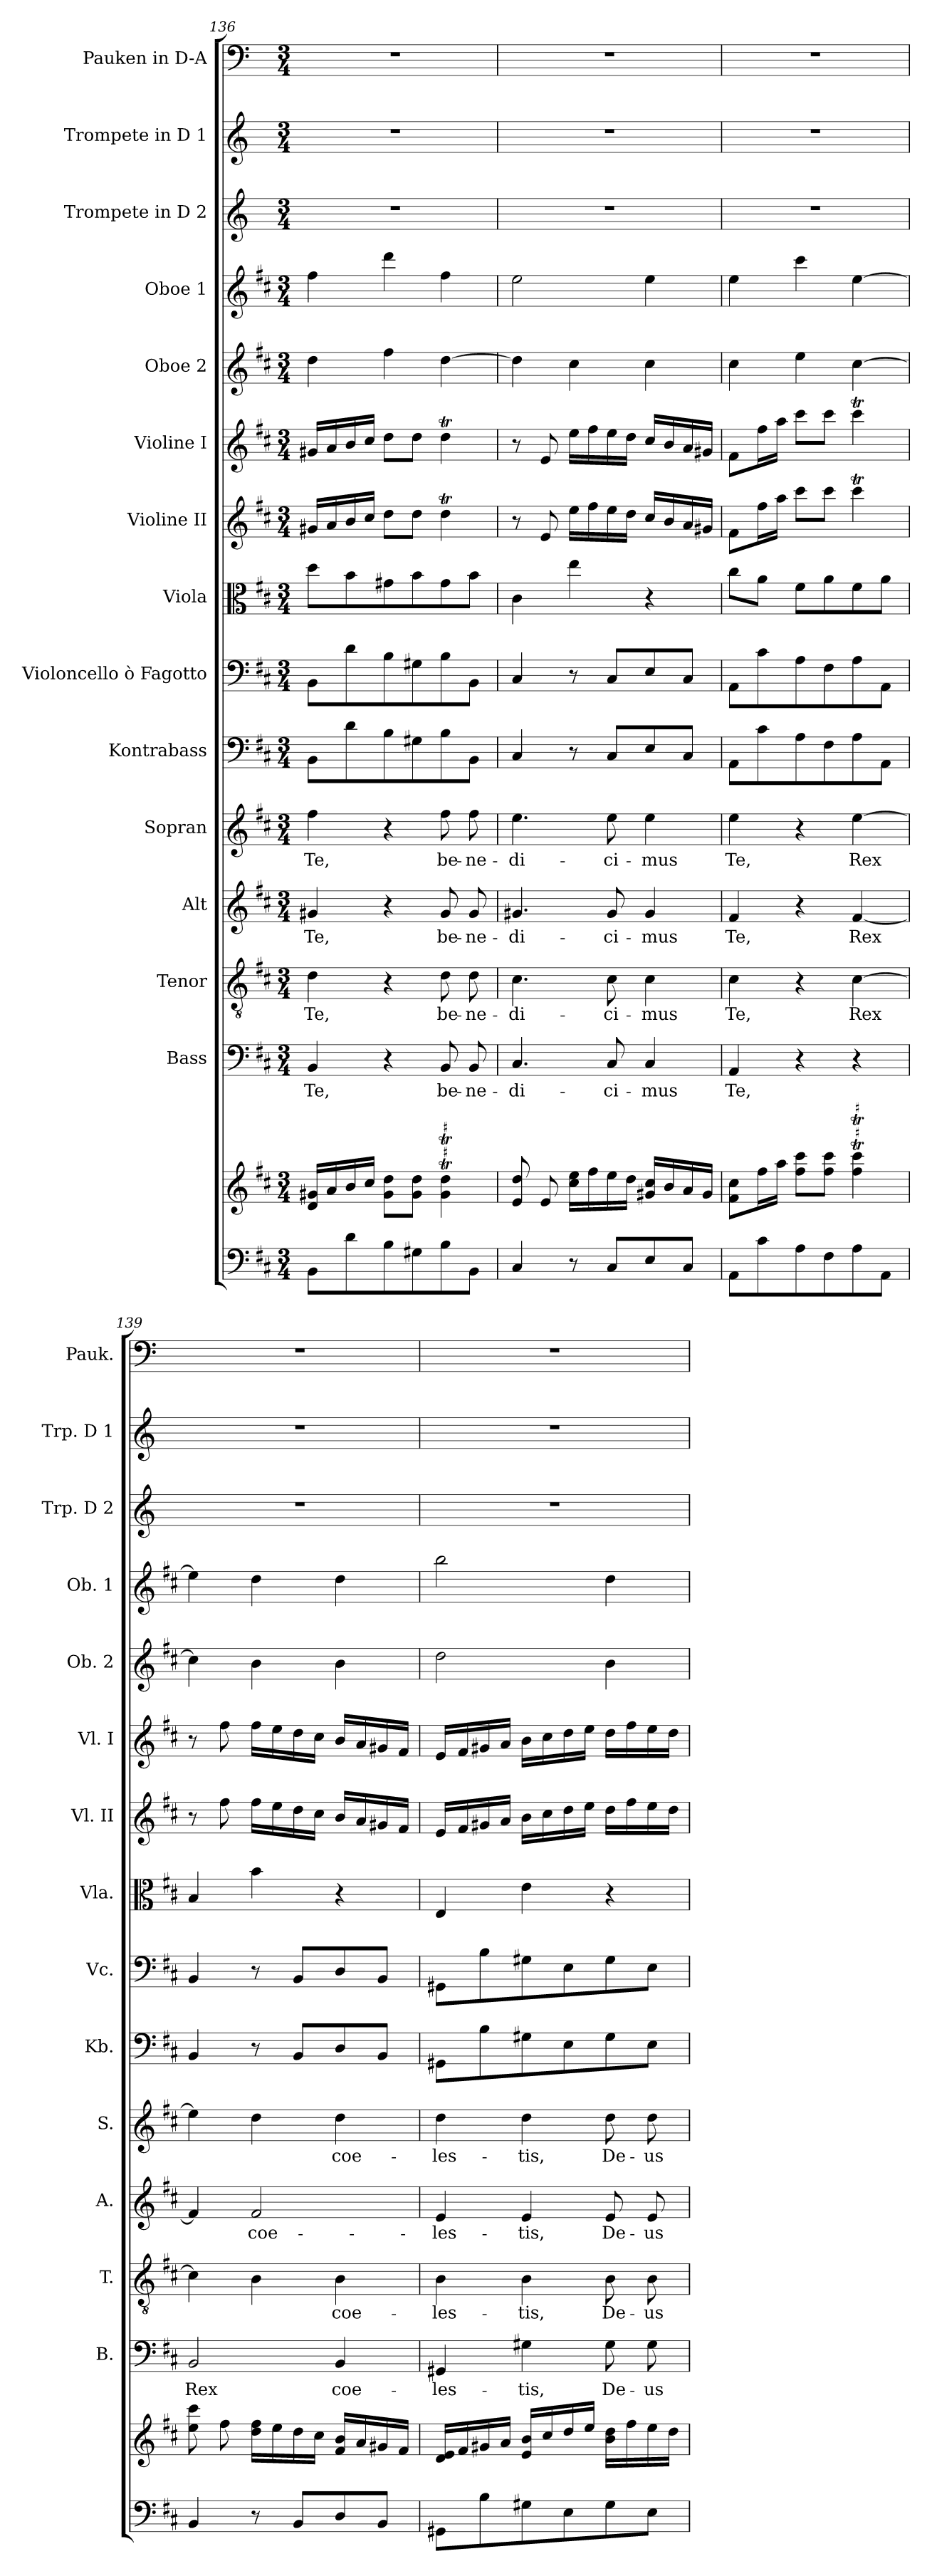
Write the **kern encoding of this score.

**kern	**kern	**kern	**text	**kern	**text	**kern	**text	**kern	**text	**kern	**kern	**kern	**kern	**kern	**kern	**kern	**kern	**kern	**kern
*part15	*part15	*part14	*part14	*part13	*part13	*part12	*part12	*part11	*part11	*part10	*part9	*part8	*part7	*part6	*part5	*part4	*part3	*part2	*part1
*staff16	*staff15	*staff14	*staff14	*staff13	*staff13	*staff12	*staff12	*staff11	*staff11	*staff10	*staff9	*staff8	*staff7	*staff6	*staff5	*staff4	*staff3	*staff2	*staff1
*	*	*I"Bass	*	*I"Tenor	*	*I"Alt	*	*I"Sopran	*	*I"Kontrabass	*I"Violoncello ò Fagotto	*I"Viola	*I"Violine II	*I"Violine I	*I"Oboe 2	*I"Oboe 1	*I"Trompete in D 2	*I"Trompete in D 1	*I"Pauken in D-A
*	*	*I'B.	*	*I'T.	*	*I'A.	*	*I'S.	*	*I'Kb.	*I'Vc.	*I'Vla.	*I'Vl. II	*I'Vl. I	*I'Ob. 2	*I'Ob. 1	*I'Trp. D 2	*I'Trp. D 1	*I'Pauk.
*clefF4	*clefG2	*clefF4	*	*clefGv2	*	*clefG2	*	*clefG2	*	*clefF4	*clefF4	*clefC3	*clefG2	*clefG2	*clefG2	*clefG2	*clefG2	*clefG2	*clefF4
*	*	*	*	*	*	*	*	*	*	*ITrd7c12	*	*	*	*	*	*	*ITrd-1c-2	*ITrd-1c-2	*ITrd-1c-2
*k[f#c#]	*k[f#c#]	*k[f#c#]	*	*k[f#c#]	*	*k[f#c#]	*	*k[f#c#]	*	*k[f#c#]	*k[f#c#]	*k[f#c#]	*k[f#c#]	*k[f#c#]	*k[f#c#]	*k[f#c#]	*k[f#c#]	*k[f#c#]	*k[f#c#]
*D:	*D:	*D:	*	*D:	*	*D:	*	*D:	*	*D:	*D:	*D:	*D:	*D:	*D:	*D:	*D:	*D:	*D:
*M3/4	*M3/4	*M3/4	*	*M3/4	*	*M3/4	*	*M3/4	*	*M3/4	*M3/4	*M3/4	*M3/4	*M3/4	*M3/4	*M3/4	*M3/4	*M3/4	*M3/4
=136	=136	=136	=136	=136	=136	=136	=136	=136	=136	=136	=136	=136	=136	=136	=136	=136	=136	=136	=136
!	!	!	!LO:LY:b	!	!LO:LY:b	!	!LO:LY:b	!	!LO:LY:b	!	!	!	!	!	!	!	!	!	!
8BB\L	16d/ 16g#X/LL	4BB/	Te,	4d\	Te,	4g#X/	Te,	4ff#\	Te,	8BBB\L	8BB\L	8dd\L	16g#X/LL	16g#X/LL	4dd\	4ff#\	2.r	2.r	2.r
.	16a/	.	.	.	.	.	.	.	.	.	.	.	16a/	16a/	.	.	.	.	.
8d\	16b/	.	.	.	.	.	.	.	.	8D\	8d\	8b\	16b/	16b/	.	.	.	.	.
.	16cc#/JJ	.	.	.	.	.	.	.	.	.	.	.	16cc#/JJ	16cc#/JJ	.	.	.	.	.
8B\	8g#\ 8dd\L	4r	.	4r	.	4r	.	4r	.	8BB\	8B\	8g#X\	8dd\L	8dd\L	4ff#\	4ddd\	.	.	.
8G#X\	8g#\ 8dd\J	.	.	.	.	.	.	.	.	8GG#X\	8G#X\	8b\	8dd\J	8dd\J	.	.	.	.	.
!	!	!	!LO:LY:b	!	!LO:LY:b	!	!LO:LY:b	!	!LO:LY:b	!	!	!	!	!	!	!	!	!	!
8B\	4g#\T 4dd\T	8BB/	be-	8d\	be-	8g#/	be-	8ff#\	be-	8BB\	8B\	8g#\	4ddT\	4ddT\	[4dd\	4ff#\	.	.	.
!	!	!	!LO:LY:b	!	!LO:LY:b	!	!LO:LY:b	!	!LO:LY:b	!	!	!	!	!	!	!	!	!	!
8BB\J	.	8BB/	-ne-	8d\	-ne-	8g#/	-ne-	8ff#\	-ne-	8BBB\J	8BB\J	8b\J	.	.	.	.	.	.	.
!!LO:PB:g=z
=137	=137	=137	=137	=137	=137	=137	=137	=137	=137	=137	=137	=137	=137	=137	=137	=137	=137	=137	=137
!	!	!	!LO:LY:b	!	!LO:LY:b	!	!LO:LY:b	!	!LO:LY:b	!	!	!	!	!	!	!	!	!	!
4C#/	8e/ 8dd/	4.C#/	-di-	4.c#\	-di-	4.g#X/	-di-	4.ee\	-di-	4CC#/	4C#/	4c#\	8r	8r	4dd\]	2ee\	2.r	2.r	2.r
.	8e/	.	.	.	.	.	.	.	.	.	.	.	8e/	8e/	.	.	.	.	.
8r	16cc#\ 16ee\LL	.	.	.	.	.	.	.	.	8r	8r	4ee\	16ee\LL	16ee\LL	4cc#\	.	.	.	.
.	16ff#\	.	.	.	.	.	.	.	.	.	.	.	16ff#\	16ff#\	.	.	.	.	.
!	!	!	!LO:LY:b	!	!LO:LY:b	!	!LO:LY:b	!	!LO:LY:b	!	!	!	!	!	!	!	!	!	!
8C#/L	16ee\	8C#/	-ci-	8c#\	-ci-	8g#/	-ci-	8ee\	-ci-	8CC#/L	8C#/L	.	16ee\	16ee\	.	.	.	.	.
.	16dd\JJ	.	.	.	.	.	.	.	.	.	.	.	16dd\JJ	16dd\JJ	.	.	.	.	.
!	!	!	!LO:LY:b	!	!LO:LY:b	!	!LO:LY:b	!	!LO:LY:b	!	!	!	!	!	!	!	!	!	!
8E/	16g#X/ 16cc#/LL	4C#/	-mus	4c#\	-mus	4g#/	-mus	4ee\	-mus	8EE/	8E/	4r	16cc#/LL	16cc#/LL	4cc#\	4ee\	.	.	.
.	16b/	.	.	.	.	.	.	.	.	.	.	.	16b/	16b/	.	.	.	.	.
8C#/J	16a/	.	.	.	.	.	.	.	.	8CC#/J	8C#/J	.	16a/	16a/	.	.	.	.	.
.	16g#/JJ	.	.	.	.	.	.	.	.	.	.	.	16g#X/JJ	16g#X/JJ	.	.	.	.	.
=138	=138	=138	=138	=138	=138	=138	=138	=138	=138	=138	=138	=138	=138	=138	=138	=138	=138	=138	=138
!	!	!	!LO:LY:b	!	!LO:LY:b	!	!LO:LY:b	!	!LO:LY:b	!	!	!	!	!	!	!	!	!	!
8AA\L	8f#\ 8cc#\L	4AA/	Te,	4c#\	Te,	4f#/	Te,	4ee\	Te,	8AAA\L	8AA\L	8cc#\L	8f#\L	8f#\L	4cc#\	4ee\	2.r	2.r	2.r
8c#\	16ff#\L	.	.	.	.	.	.	.	.	8C#\	8c#\	8a\J	16ff#\L	16ff#\L	.	.	.	.	.
.	16aa\JJ	.	.	.	.	.	.	.	.	.	.	.	16aa\JJ	16aa\JJ	.	.	.	.	.
8A\	8ff#\ 8ccc#\L	4r	.	4r	.	4r	.	4r	.	8AA\	8A\	8f#\L	8ccc#\L	8ccc#\L	4ee\	4ccc#\	.	.	.
8F#\	8ff#\ 8ccc#\J	.	.	.	.	.	.	.	.	8FF#\	8F#\	8a\	8ccc#\J	8ccc#\J	.	.	.	.	.
!	!	!	!	!	!LO:LY:b	!	!LO:LY:b	!	!LO:LY:b	!	!	!	!	!	!	!	!	!	!
8A\	4ff#\T 4ccc#\T	4r	.	[4c#\	Rex	[4f#/	Rex	[4ee\	Rex	8AA\	8A\	8f#\	4ccc#t\	4ccc#t\	[4cc#\	[4ee\	.	.	.
8AA\J	.	.	.	.	.	.	.	.	.	8AAA\J	8AA\J	8a\J	.	.	.	.	.	.	.
=139	=139	=139	=139	=139	=139	=139	=139	=139	=139	=139	=139	=139	=139	=139	=139	=139	=139	=139	=139
!	!	!	!LO:LY:b	!	!	!	!	!	!	!	!	!	!	!	!	!	!	!	!
4BB/	8ee\ 8ccc#\	2BB/	Rex	4c#\]	.	4f#/]	.	4ee\]	.	4BBB/	4BB/	4B/	8r	8r	4cc#\]	4ee\]	2.r	2.r	2.r
.	8ff#\	.	.	.	.	.	.	.	.	.	.	.	8ff#\	8ff#\	.	.	.	.	.
!	!	!	!	!	!	!	!LO:LY:b	!	!	!	!	!	!	!	!	!	!	!	!
8r	16dd\ 16ff#\LL	.	.	4B\	.	2f#/	coe-	4dd\	.	8r	8r	4b\	16ff#\LL	16ff#\LL	4b\	4dd\	.	.	.
.	16ee\	.	.	.	.	.	.	.	.	.	.	.	16ee\	16ee\	.	.	.	.	.
8BB/L	16dd\	.	.	.	.	.	.	.	.	8BBB/L	8BB/L	.	16dd\	16dd\	.	.	.	.	.
.	16cc#\JJ	.	.	.	.	.	.	.	.	.	.	.	16cc#\JJ	16cc#\JJ	.	.	.	.	.
!	!	!	!LO:LY:b	!	!LO:LY:b	!	!	!	!LO:LY:b	!	!	!	!	!	!	!	!	!	!
8D/	16f#/ 16b/LL	4BB/	coe-	4B\	coe-	.	.	4dd\	coe-	8DD/	8D/	4r	16b/LL	16b/LL	4b\	4dd\	.	.	.
.	16a/	.	.	.	.	.	.	.	.	.	.	.	16a/	16a/	.	.	.	.	.
8BB/J	16g#X/	.	.	.	.	.	.	.	.	8BBB/J	8BB/J	.	16g#X/	16g#X/	.	.	.	.	.
.	16f#/JJ	.	.	.	.	.	.	.	.	.	.	.	16f#/JJ	16f#/JJ	.	.	.	.	.
=140	=140	=140	=140	=140	=140	=140	=140	=140	=140	=140	=140	=140	=140	=140	=140	=140	=140	=140	=140
!	!	!	!LO:LY:b	!	!LO:LY:b	!	!LO:LY:b	!	!LO:LY:b	!	!	!	!	!	!	!	!	!	!
8GG#X\L	16d/ 16e/LL	4GG#X/	-les-	4B\	-les-	4e/	-les-	4dd\	-les-	8GGG#X\L	8GG#X\L	4E/	16e/LL	16e/LL	2dd\	2bb\	2.r	2.r	2.r
.	16f#/	.	.	.	.	.	.	.	.	.	.	.	16f#/	16f#/	.	.	.	.	.
8B\	16g#X/	.	.	.	.	.	.	.	.	8BB\	8B\	.	16g#X/	16g#X/	.	.	.	.	.
.	16a/JJ	.	.	.	.	.	.	.	.	.	.	.	16a/JJ	16a/JJ	.	.	.	.	.
!	!	!	!LO:LY:b	!	!LO:LY:b	!	!LO:LY:b	!	!LO:LY:b	!	!	!	!	!	!	!	!	!	!
8G#X\	16e/ 16b/LL	4G#X\	-tis,	4B\	-tis,	4e/	-tis,	4dd\	-tis,	8GG#X\	8G#X\	4e\	16b\LL	16b\LL	.	.	.	.	.
.	16cc#/	.	.	.	.	.	.	.	.	.	.	.	16cc#\	16cc#\	.	.	.	.	.
8E\	16dd/	.	.	.	.	.	.	.	.	8EE\	8E\	.	16dd\	16dd\	.	.	.	.	.
.	16ee/JJ	.	.	.	.	.	.	.	.	.	.	.	16ee\JJ	16ee\JJ	.	.	.	.	.
!	!	!	!LO:LY:b	!	!LO:LY:b	!	!LO:LY:b	!	!LO:LY:b	!	!	!	!	!	!	!	!	!	!
8G#\	16b\ 16dd\LL	8G#\	De-	8B\	De-	8e/	De-	8dd\	De-	8GG#\	8G#\	4r	16dd\LL	16dd\LL	4b\	4dd\	.	.	.
.	16ff#\	.	.	.	.	.	.	.	.	.	.	.	16ff#\	16ff#\	.	.	.	.	.
!	!	!	!LO:LY:b	!	!LO:LY:b	!	!LO:LY:b	!	!LO:LY:b	!	!	!	!	!	!	!	!	!	!
8E\J	16ee\	8G#\	-us	8B\	-us	8e/	-us	8dd\	-us	8EE\J	8E\J	.	16ee\	16ee\	.	.	.	.	.
.	16dd\JJ	.	.	.	.	.	.	.	.	.	.	.	16dd\JJ	16dd\JJ	.	.	.	.	.
=	=	=	=	=	=	=	=	=	=	=	=	=	=	=	=	=	=	=	=
*-	*-	*-	*-	*-	*-	*-	*-	*-	*-	*-	*-	*-	*-	*-	*-	*-	*-	*-	*-
